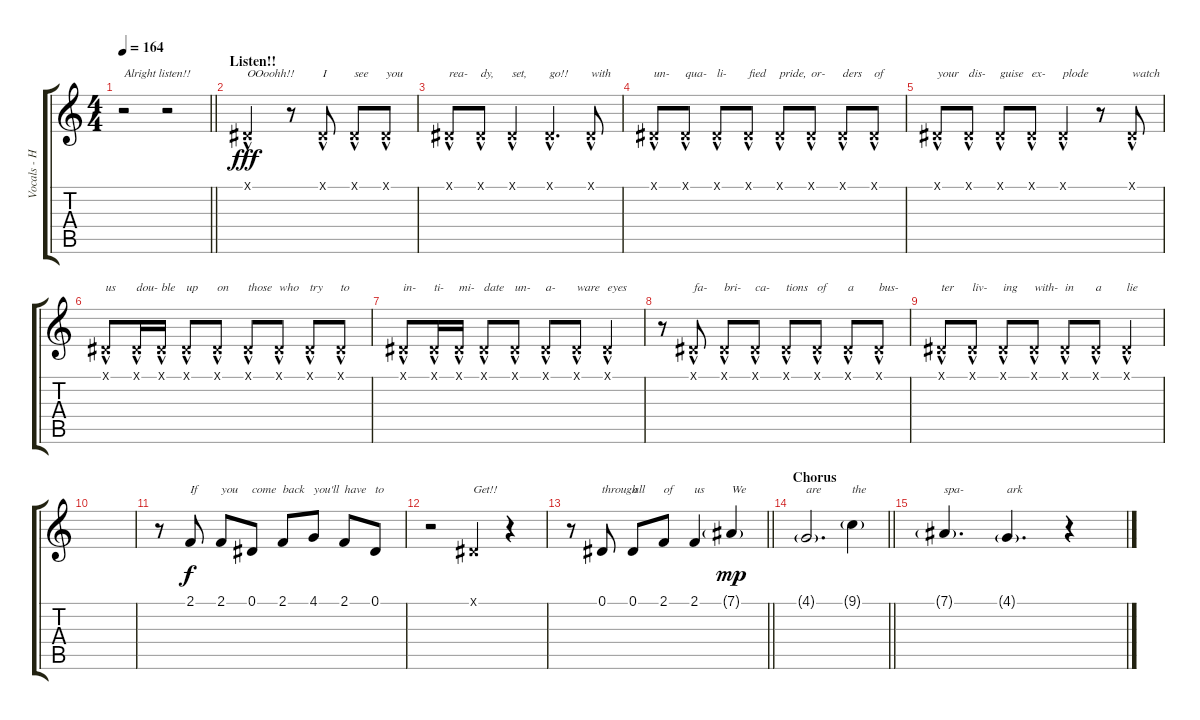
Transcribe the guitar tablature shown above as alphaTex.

\track ("Vocals - Hayley Williams" "Vocals - H") {instrument flute}
\staff {score tabs}
\tuning (Eb4 Bb3 Gb3 Db3 Ab2 Eb2) {hide}
\ts (4 4)
\tempo 164
\clef g2
\barLineRight lightlight
\ks c
r.2{txt "Alright listen!!" dy fff} r.2 |
\section ("" "Listen!!")
0.1{hac x}.2{txt "OOoohh!!"} r.8 0.1{hac x}.8{txt "I"} 0.1{hac x}.8{txt "see"} 0.1{hac x}.8{txt "you"} |
0.1{hac x}.8{txt "rea-"} 0.1{hac x}.8{txt "dy,"} 0.1{hac x}.4{txt "set,"} 0.1{hac x}.4{d txt "go!!"} 0.1{hac x}.8{txt "with"} |
0.1{hac x}.8{txt "un-"} 0.1{hac x}.8{txt "qua-"} 0.1{hac x}.8{txt "li-"} 0.1{hac x}.8{txt "fied"} 0.1{hac x}.8{txt "pride,"} 0.1{hac x}.8{txt "or-"} 0.1{hac x}.8{txt "ders"} 0.1{hac x}.8{txt "of"} |
0.1{hac x}.8{txt "your"} 0.1{hac x}.8{txt "dis-"} 0.1{hac x}.8{txt "guise"} 0.1{hac x}.8{txt "ex-"} 0.1{hac x}.4{txt "plode"} r.8 0.1{hac x}.8{txt "watch"} |
0.1{hac x}.8{txt "us"} 0.1{hac x}.16{txt "dou-"} 0.1{hac x}.16{txt "ble"} 0.1{hac x}.8{txt "up"} 0.1{hac x}.8{txt "on"} 0.1{hac x}.8{txt "those"} 0.1{hac x}.8{txt "who"} 0.1{hac x}.8{txt "try"} 0.1{hac x}.8{txt "to"} |
0.1{hac x}.8{txt "in-"} 0.1{hac x}.16{txt "ti-"} 0.1{hac x}.16{txt "mi-"} 0.1{hac x}.8{txt "date"} 0.1{hac x}.8{txt "un-"} 0.1{hac x}.8{txt "a-"} 0.1{hac x}.8{txt "ware"} 0.1{hac x}.4{txt "eyes"} |
r.8 0.1{hac x}.8{txt "fa-"} 0.1{hac x}.8{txt "bri-"} 0.1{hac x}.8{txt "ca-"} 0.1{hac x}.8{txt "tions"} 0.1{hac x}.8{txt "of"} 0.1{hac x}.8{txt "a"} 0.1{hac x}.8{txt "bus-"} |
0.1{hac x}.8{txt "ter"} 0.1{hac x}.8{txt "liv-"} 0.1{hac x}.8{txt "ing"} 0.1{hac x}.8{txt "with-"} 0.1{hac x}.8{txt "in"} 0.1{hac x}.8{txt "a"} 0.1{hac x}.4{txt "lie"} |
|
r.8 2.1.8{txt "If" dy f} 2.1.8{txt "you"} 0.1.8{txt "come"} 2.1.8{txt "back"} 4.1.8{txt "you'll"} 2.1.8{txt "have"} 0.1.8{txt "to"} |
r.2 0.1{x}.4{txt "Get!!"} r.4 |
\barLineRight lightlight
r.8 0.1.8{txt "through"} 0.1.8{txt "all"} 2.1.8{txt "of"} 2.1.4{txt "us"} 7.1{g}.4{txt "We" dy mp} |
\section ("" "Chorus")
\barLineRight lightlight
4.1{g}.2{d txt "are"} 9.1{g}.4{txt "the"} |
7.1{g}.4{d txt "spa-"} 4.1{g}.4{d txt "ark"} r.4
